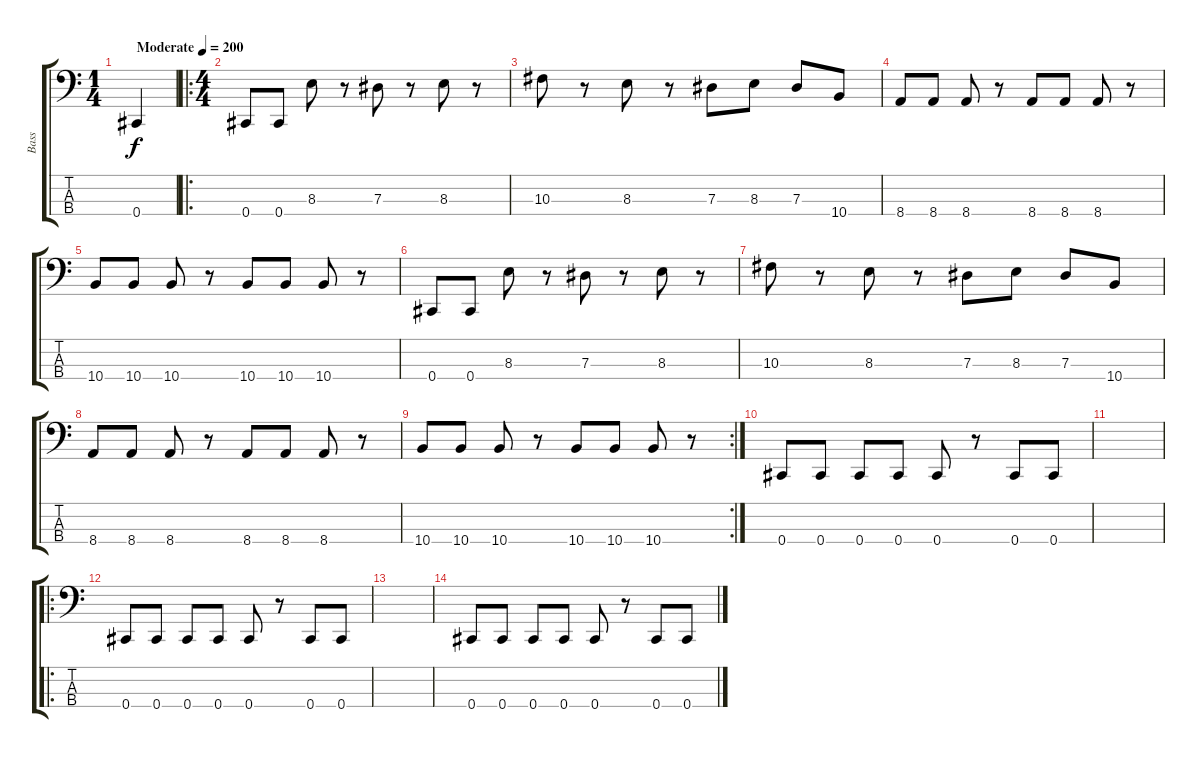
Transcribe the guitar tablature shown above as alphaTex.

\track ("Bass" "Bass") {instrument electricbasspick}
\staff {score tabs}
\tuning (Gb2 Db2 Ab1 Db1) {hide}
\ts (1 4)
\tempo (200 "Moderate")
\clef f4
\ks c
0.4.4{dy f instrument electricbasspick} |
\ro
\ts (4 4)
0.4.8 0.4.8 8.3.8 r.8 7.3.8 r.8 8.3.8 r.8 |
10.3.8 r.8 8.3.8 r.8 7.3.8 8.3.8 7.3.8 10.4.8 |
8.4.8 8.4.8 8.4.8 r.8 8.4.8 8.4.8 8.4.8 r.8 |
10.4.8 10.4.8 10.4.8 r.8 10.4.8 10.4.8 10.4.8 r.8 |
0.4.8 0.4.8 8.3.8 r.8 7.3.8 r.8 8.3.8 r.8 |
10.3.8 r.8 8.3.8 r.8 7.3.8 8.3.8 7.3.8 10.4.8 |
8.4.8 8.4.8 8.4.8 r.8 8.4.8 8.4.8 8.4.8 r.8 |
\rc 2
10.4.8 10.4.8 10.4.8 r.8 10.4.8 10.4.8 10.4.8 r.8 |
0.4.8 0.4.8 0.4.8 0.4.8 0.4.8 r.8 0.4.8 0.4.8 |
|
\ro
0.4.8 0.4.8 0.4.8 0.4.8 0.4.8 r.8 0.4.8 0.4.8 |
|
0.4.8 0.4.8 0.4.8 0.4.8 0.4.8 r.8 0.4.8 0.4.8
